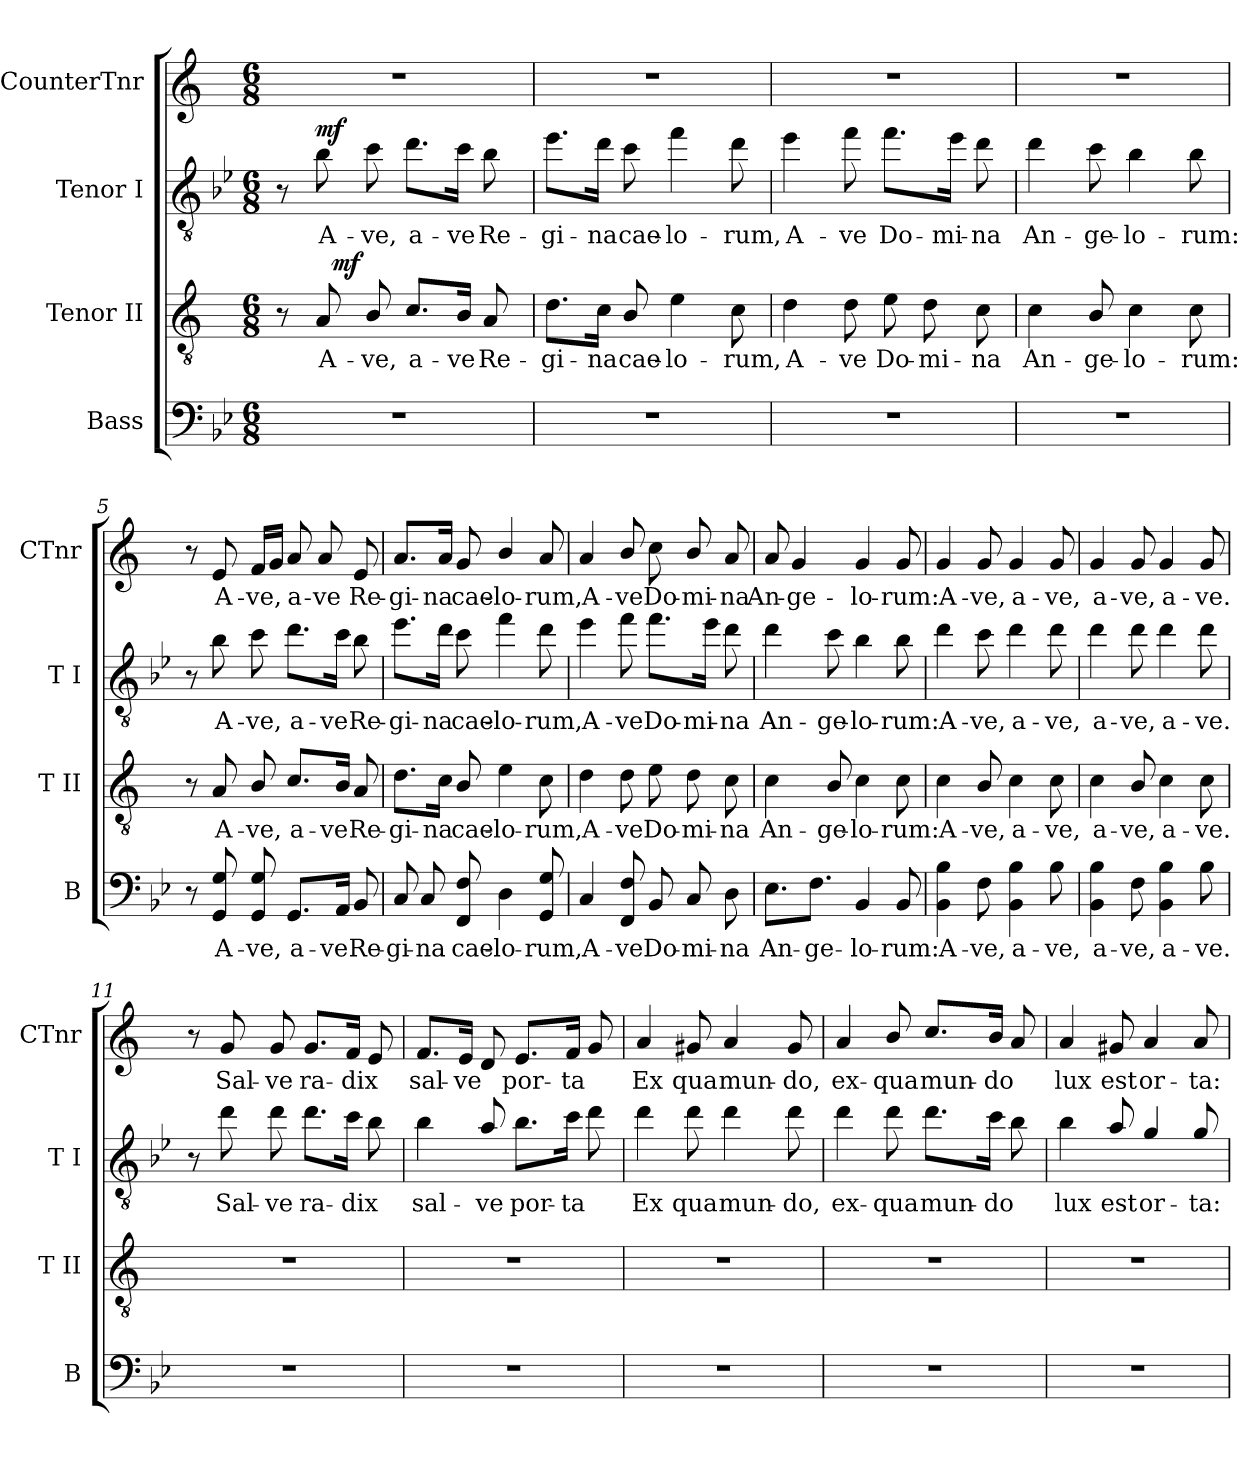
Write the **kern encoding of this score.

**kern	**text	**kern	**text	**dynam	**kern	**text	**dynam	**kern	**text
*part4	*part4	*part3	*part3	*part3	*part2	*part2	*part2	*part1	*part1
*staff4	*staff4	*staff3	*staff3	*staff3	*staff2	*staff2	*staff2	*staff1	*staff1
*I"Bass	*	*I"Tenor II	*	*	*I"Tenor I	*	*	*I"CounterTnr	*
*I'B	*	*I'T II	*	*	*I'T I	*	*	*I'CTnr	*
*clefF4	*	*clefGv2	*	*	*clefGv2	*	*	*clefG2	*
*	*	*ITrd1c2	*	*	*ITrd8c14	*	*	*ITrd1c2	*
*k[b-e-]	*	*k[b-e-]	*	*	*k[b-e-]	*	*	*k[b-e-]	*
*B-:	*	*B-:	*	*	*B-:	*	*	*B-:	*
*M6/8	*	*M6/8	*	*	*M6/8	*	*	*M6/8	*
=1	=1	=1	=1	=1	=1	=1	=1	=1	=1
*	*	*^	*	*	*	*	*	*	*
2.r	.	8r	8ryy	.	.	8r	.	.	2.r	.
!	!	!	!	!LO:LY:b	!	!	!LO:LY:b	!LO:DY:a	!	!
.	.	8G/	32ryy	A-	.	8B-\	A-	mf	.	.
!	!	!	!	!	!LO:DY:a	!	!	!	!	!
.	.	.	2ryy	.	mf	.	.	.	.	.
!	!	!	!	!LO:LY:b	!	!	!LO:LY:b	!	!	!
.	.	8A/	.	-ve,	.	8c\	-ve,	.	.	.
!	!	!	!	!LO:LY:b	!	!	!LO:LY:b	!	!	!
.	.	8.B-/L	.	a-	.	8.d\L	a-	.	.	.
!	!	!	!	!LO:LY:b	!	!	!LO:LY:b	!	!	!
.	.	16A/Jk	.	-ve	.	16c\Jk	-ve	.	.	.
!	!	!	!	!LO:LY:b	!	!	!LO:LY:b	!	!	!
.	.	8G/	.	Re-	.	8B-\	Re-	.	.	.
.	.	.	16.ryy	.	.	.	.	.	.	.
=2	=2	=2	=2	=2	=2	=2	=2	=2	=2	=2
!	!	!	!	!LO:LY:b	!	!	!LO:LY:b	!	!	!
*	*	*v	*v	*	*	*	*	*	*	*
2.r	.	8.c\L	-gi-	.	8.e-\L	-gi-	.	2.r	.
!	!	!	!LO:LY:b	!	!	!LO:LY:b	!	!	!
.	.	16B-\Jk	-na	.	16d\Jk	-na	.	.	.
!	!	!	!LO:LY:b	!	!	!LO:LY:b	!	!	!
.	.	8A/	cae-	.	8c\	cae-	.	.	.
!	!	!	!LO:LY:b	!	!	!LO:LY:b	!	!	!
.	.	4d\	-lo-	.	4f\	-lo-	.	.	.
!	!	!	!LO:LY:b	!	!	!LO:LY:b	!	!	!
.	.	8B-\	-rum,	.	8d\	-rum,	.	.	.
=3	=3	=3	=3	=3	=3	=3	=3	=3	=3
!	!	!	!LO:LY:b	!	!	!LO:LY:b	!	!	!
2.r	.	4c\	A-	.	4e-\	A-	.	2.r	.
!	!	!	!LO:LY:b	!	!	!LO:LY:b	!	!	!
.	.	8c\	-ve	.	8f\	-ve	.	.	.
!	!	!	!LO:LY:b	!	!	!LO:LY:b	!	!	!
.	.	8d\	Do-	.	8.f\L	Do-	.	.	.
!	!	!	!LO:LY:b	!	!	!	!	!	!
.	.	8c\	-mi-	.	.	.	.	.	.
!	!	!	!	!	!	!LO:LY:b	!	!	!
.	.	.	.	.	16e-\Jk	-mi-	.	.	.
!	!	!	!LO:LY:b	!	!	!LO:LY:b	!	!	!
.	.	8B-\	-na	.	8d\	-na	.	.	.
=4	=4	=4	=4	=4	=4	=4	=4	=4	=4
!	!	!	!LO:LY:b	!	!	!LO:LY:b	!	!	!
2.r	.	4B-\	An-	.	4d\	An-	.	2.r	.
!	!	!	!LO:LY:b	!	!	!LO:LY:b	!	!	!
.	.	8A/	-ge-	.	8c\	-ge-	.	.	.
!	!	!	!LO:LY:b	!	!	!LO:LY:b	!	!	!
.	.	4B-\	-lo-	.	4B-\	-lo-	.	.	.
!	!	!	!LO:LY:b	!	!	!LO:LY:b	!	!	!
.	.	8B-\	-rum:	.	8B-\	-rum:	.	.	.
!!LO:LB:g=z
=5	=5	=5	=5	=5	=5	=5	=5	=5	=5
8r	.	8r	.	.	8r	.	.	8r	.
!	!LO:LY:b	!	!LO:LY:b	!	!	!LO:LY:b	!	!	!LO:LY:b
8GG/ 8G/	A-	8G/	A-	.	8B-\	A-	.	8d/	A-
!	!LO:LY:b	!	!LO:LY:b	!	!	!LO:LY:b	!	!	!LO:LY:b
8GG/ 8G/	-ve,	8A/	-ve,	.	8c\	-ve,	.	16e-/LL	-ve,
.	.	.	.	.	.	.	.	16f/JJ	.
!	!LO:LY:b	!	!LO:LY:b	!	!	!LO:LY:b	!	!	!LO:LY:b
8.GG/L	a-	8.B-/L	a-	.	8.d\L	a-	.	8g/	a-
!	!	!	!	!	!	!	!	!	!LO:LY:b
.	.	.	.	.	.	.	.	8g/	-ve
!	!LO:LY:b	!	!LO:LY:b	!	!	!LO:LY:b	!	!	!
16AA/Jk	-ve	16A/Jk	-ve	.	16c\Jk	-ve	.	.	.
!	!LO:LY:b	!	!LO:LY:b	!	!	!LO:LY:b	!	!	!LO:LY:b
8BB-/	Re-	8G/	Re-	.	8B-\	Re-	.	8d/	Re-
=6	=6	=6	=6	=6	=6	=6	=6	=6	=6
!	!LO:LY:b	!	!LO:LY:b	!	!	!LO:LY:b	!	!	!LO:LY:b
8C/	-gi-	8.c\L	-gi-	.	8.e-\L	-gi-	.	8.g/L	-gi-
!	!LO:LY:b	!	!	!	!	!	!	!	!
8C/	-na	.	.	.	.	.	.	.	.
!	!	!	!LO:LY:b	!	!	!LO:LY:b	!	!	!LO:LY:b
.	.	16B-\Jk	-na	.	16d\Jk	-na	.	16g/Jk	-na
!	!LO:LY:b	!	!LO:LY:b	!	!	!LO:LY:b	!	!	!LO:LY:b
8FF/ 8F/	cae-	8A/	cae-	.	8c\	cae-	.	8f/	cae-
!	!LO:LY:b	!	!LO:LY:b	!	!	!LO:LY:b	!	!	!LO:LY:b
4D\	-lo-	4d\	-lo-	.	4f\	-lo-	.	4a/	-lo-
!	!LO:LY:b	!	!LO:LY:b	!	!	!LO:LY:b	!	!	!LO:LY:b
8GG/ 8G/	-rum,	8B-\	-rum,	.	8d\	-rum,	.	8g/	-rum,
=7	=7	=7	=7	=7	=7	=7	=7	=7	=7
!	!LO:LY:b	!	!LO:LY:b	!	!	!LO:LY:b	!	!	!LO:LY:b
4C/	A-	4c\	A-	.	4e-\	A-	.	4g/	A-
!	!LO:LY:b	!	!LO:LY:b	!	!	!LO:LY:b	!	!	!LO:LY:b
8FF/ 8F/	-ve	8c\	-ve	.	8f\	-ve	.	8a/	-ve
!	!LO:LY:b	!	!LO:LY:b	!	!	!LO:LY:b	!	!	!LO:LY:b
8BB-/	Do-	8d\	Do-	.	8.f\L	Do-	.	8b-\	Do-
!	!LO:LY:b	!	!LO:LY:b	!	!	!	!	!	!LO:LY:b
8C/	-mi-	8c\	-mi-	.	.	.	.	8a/	-mi-
!	!	!	!	!	!	!LO:LY:b	!	!	!
.	.	.	.	.	16e-\Jk	-mi-	.	.	.
!	!LO:LY:b	!	!LO:LY:b	!	!	!LO:LY:b	!	!	!LO:LY:b
8D\	-na	8B-\	-na	.	8d\	-na	.	8g/	-na
=8	=8	=8	=8	=8	=8	=8	=8	=8	=8
!	!LO:LY:b	!	!LO:LY:b	!	!	!LO:LY:b	!	!	!LO:LY:b
8.E-\L	An-	4B-\	An-	.	4d\	An-	.	8g/	An-
!	!	!	!	!	!	!	!	!	!LO:LY:b
.	.	.	.	.	.	.	.	4f/	-ge-
!	!LO:LY:b	!	!	!	!	!	!	!	!
8.F\J	-ge-	.	.	.	.	.	.	.	.
!	!	!	!LO:LY:b	!	!	!LO:LY:b	!	!	!
.	.	8A/	-ge-	.	8c\	-ge-	.	.	.
!	!LO:LY:b	!	!LO:LY:b	!	!	!LO:LY:b	!	!	!LO:LY:b
4BB-/	-lo-	4B-\	-lo-	.	4B-\	-lo-	.	4f/	-lo-
!	!LO:LY:b	!	!LO:LY:b	!	!	!LO:LY:b	!	!	!LO:LY:b
8BB-/	-rum:	8B-\	-rum:	.	8B-\	-rum:	.	8f/	-rum:
!!LO:PB:g=z
=9	=9	=9	=9	=9	=9	=9	=9	=9	=9
!	!LO:LY:b	!	!LO:LY:b	!	!	!LO:LY:b	!	!	!LO:LY:b
4BB-\ 4B-\	A-	4B-\	A-	.	4d\	A-	.	4f/	A-
!	!LO:LY:b	!	!LO:LY:b	!	!	!LO:LY:b	!	!	!LO:LY:b
8F\	-ve,	8A/	-ve,	.	8c\	-ve,	.	8f/	-ve,
!	!LO:LY:b	!	!LO:LY:b	!	!	!LO:LY:b	!	!	!LO:LY:b
4BB-\ 4B-\	a-	4B-\	a-	.	4d\	a-	.	4f/	a-
!	!LO:LY:b	!	!LO:LY:b	!	!	!LO:LY:b	!	!	!LO:LY:b
8B-\	-ve,	8B-\	-ve,	.	8d\	-ve,	.	8f/	-ve,
=10	=10	=10	=10	=10	=10	=10	=10	=10	=10
!	!LO:LY:b	!	!LO:LY:b	!	!	!LO:LY:b	!	!	!LO:LY:b
4BB-\ 4B-\	a-	4B-\	a-	.	4d\	a-	.	4f/	a-
!	!LO:LY:b	!	!LO:LY:b	!	!	!LO:LY:b	!	!	!LO:LY:b
8F\	-ve,	8A/	-ve,	.	8d\	-ve,	.	8f/	-ve,
!	!LO:LY:b	!	!LO:LY:b	!	!	!LO:LY:b	!	!	!LO:LY:b
4BB-\ 4B-\	a-	4B-\	a-	.	4d\	a-	.	4f/	a-
!	!LO:LY:b	!	!LO:LY:b	!	!	!LO:LY:b	!	!	!LO:LY:b
8B-\	-ve.	8B-\	-ve.	.	8d\	-ve.	.	8f/	-ve.
=11	=11	=11	=11	=11	=11	=11	=11	=11	=11
2.r	.	2.r	.	.	8r	.	.	8r	.
!	!	!	!	!	!	!LO:LY:b	!	!	!LO:LY:b
.	.	.	.	.	8d\	Sal-	.	8f/	Sal-
!	!	!	!	!	!	!LO:LY:b	!	!	!LO:LY:b
.	.	.	.	.	8d\	-ve	.	8f/	-ve
!	!	!	!	!	!	!LO:LY:b	!	!	!LO:LY:b
.	.	.	.	.	8.d\L	ra-	.	8.f/L	ra-
!	!	!	!	!	!	!LO:LY:b	!	!	!LO:LY:b
.	.	.	.	.	16c\Jk	-dix	.	16e-/Jk	-dix
.	.	.	.	.	8B-\	.	.	8d/	.
=12	=12	=12	=12	=12	=12	=12	=12	=12	=12
!	!	!	!	!	!	!LO:LY:b	!	!	!LO:LY:b
2.r	.	2.r	.	.	4B-\	sal-	.	8.e-/L	sal-
!	!	!	!	!	!	!	!	!	!LO:LY:b
.	.	.	.	.	.	.	.	16d/Jk	-ve
!	!	!	!	!	!	!LO:LY:b	!	!	!
.	.	.	.	.	8A/	-ve	.	8c/	.
!	!	!	!	!	!	!LO:LY:b	!	!	!LO:LY:b
.	.	.	.	.	8.B-\L	por-	.	8.d/L	por-
!	!	!	!	!	!	!LO:LY:b	!	!	!LO:LY:b
.	.	.	.	.	16c\Jk	-ta	.	16e-/Jk	-ta
.	.	.	.	.	8d\	.	.	8f/	.
!!LO:LB:g=z
=13	=13	=13	=13	=13	=13	=13	=13	=13	=13
!	!	!	!	!	!	!LO:LY:b	!	!	!LO:LY:b
2.r	.	2.r	.	.	4d\	Ex	.	4g/	Ex
!	!	!	!	!	!	!LO:LY:b	!	!	!LO:LY:b
.	.	.	.	.	8d\	qua	.	8f#X/	qua
!	!	!	!	!	!	!LO:LY:b	!	!	!LO:LY:b
.	.	.	.	.	4d\	mun-	.	4g/	mun-
!	!	!	!	!	!	!LO:LY:b	!	!	!LO:LY:b
.	.	.	.	.	8d\	-do,	.	8f#/	-do,
=14	=14	=14	=14	=14	=14	=14	=14	=14	=14
!	!	!	!	!	!	!LO:LY:b	!	!	!LO:LY:b
2.r	.	2.r	.	.	4d\	ex-	.	4g/	ex-
!	!	!	!	!	!	!LO:LY:b	!	!	!LO:LY:b
.	.	.	.	.	8d\	-qua	.	8a/	-qua
!	!	!	!	!	!	!LO:LY:b	!	!	!LO:LY:b
.	.	.	.	.	8.d\L	mun-	.	8.b-/L	mun-
!	!	!	!	!	!	!LO:LY:b	!	!	!LO:LY:b
.	.	.	.	.	16c\Jk	-do	.	16a/Jk	-do
.	.	.	.	.	8B-\	.	.	8g/	.
=15	=15	=15	=15	=15	=15	=15	=15	=15	=15
!	!	!	!	!	!	!LO:LY:b	!	!	!LO:LY:b
2.r	.	2.r	.	.	4B-\	lux	.	4g/	lux
!	!	!	!	!	!	!LO:LY:b	!	!	!LO:LY:b
.	.	.	.	.	8A/	est	.	8f#X/	est
!	!	!	!	!	!	!LO:LY:b	!	!	!LO:LY:b
.	.	.	.	.	4G/	or-	.	4g/	or-
!	!	!	!	!	!	!LO:LY:b	!	!	!LO:LY:b
.	.	.	.	.	8G/	-ta:	.	8g/	-ta:
=	=	=	=	=	=	=	=	=	=
*-	*-	*-	*-	*-	*-	*-	*-	*-	*-
